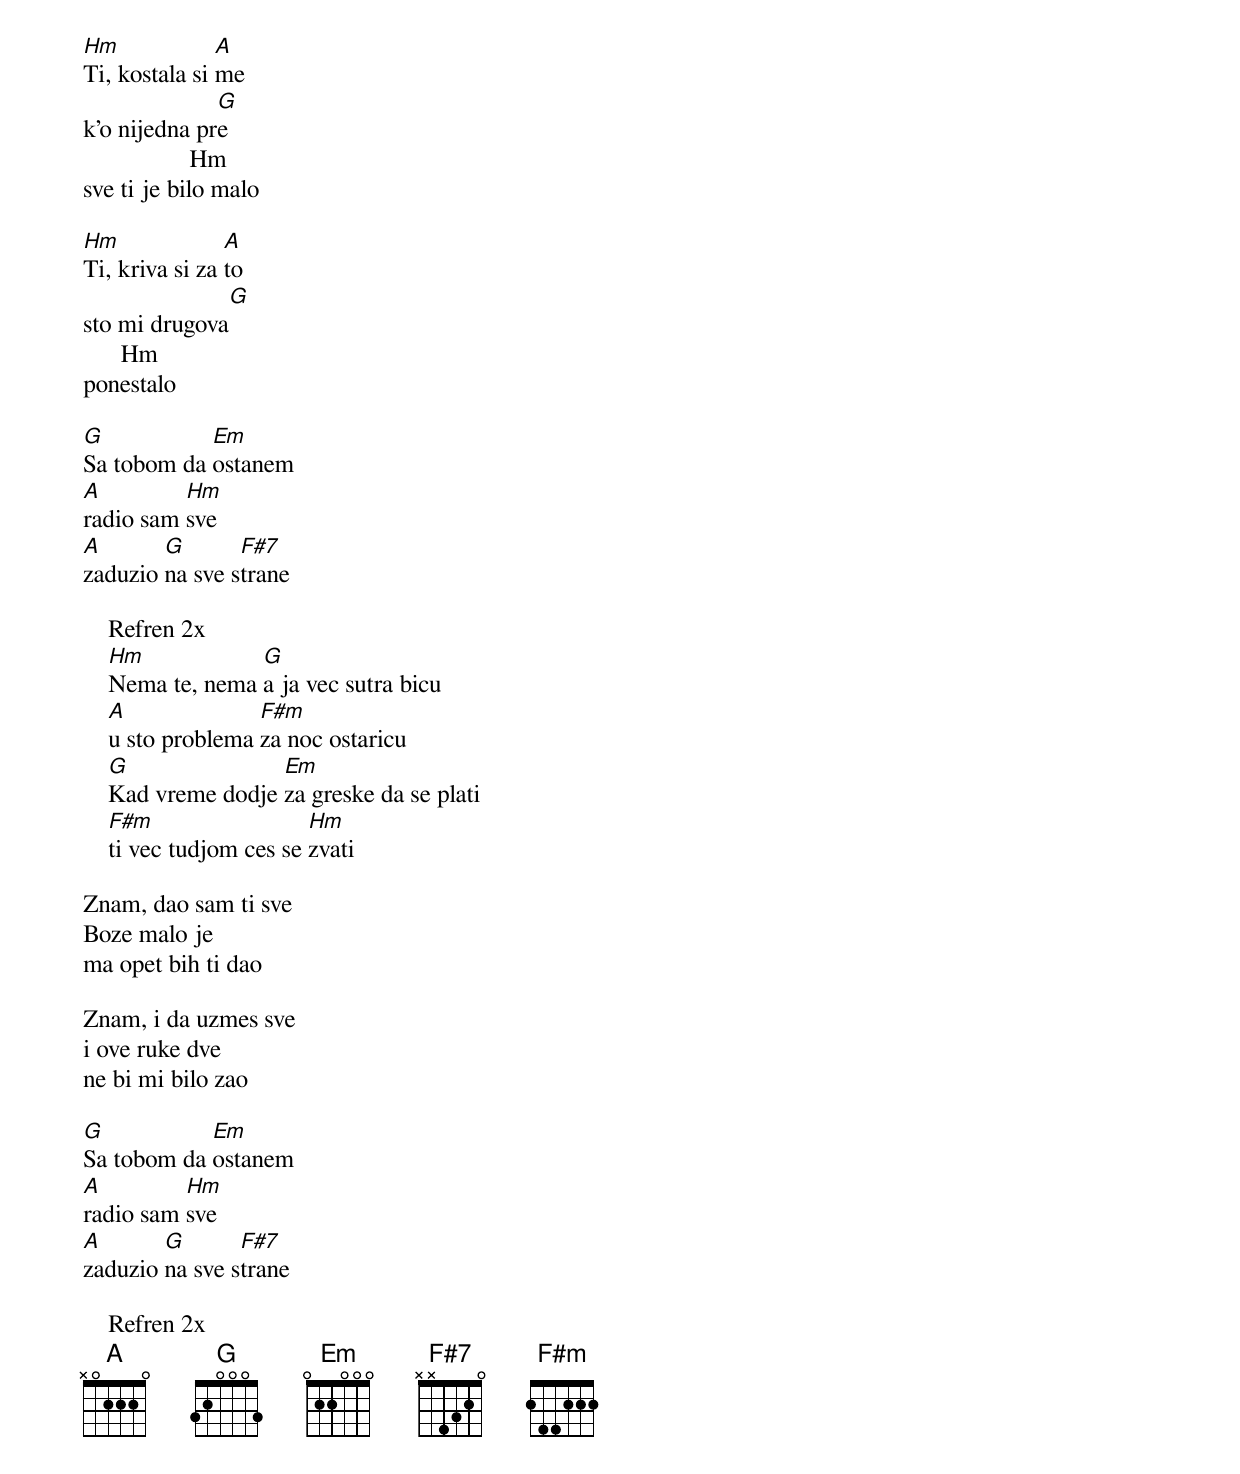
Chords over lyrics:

Hm             A
Ti, kostala si me
              G
k'o nijedna pre
                 Hm
sve ti je bilo malo

Hm              A
Ti, kriva si za to
               G
sto mi drugova
      Hm
ponestalo

G           Em
Sa tobom da ostanem
A         Hm
radio sam sve
A       G       F#7
zaduzio na sve strane

    Refren 2x
    Hm            G
    Nema te, nema a ja vec sutra bicu
    A              F#m
    u sto problema za noc ostaricu
    G               Em
    Kad vreme dodje za greske da se plati
    F#m                  Hm
    ti vec tudjom ces se zvati

Znam, dao sam ti sve
Boze malo je
ma opet bih ti dao

Znam, i da uzmes sve
i ove ruke dve
ne bi mi bilo zao

G           Em
Sa tobom da ostanem
A         Hm
radio sam sve
A       G       F#7
zaduzio na sve strane

    Refren 2x
